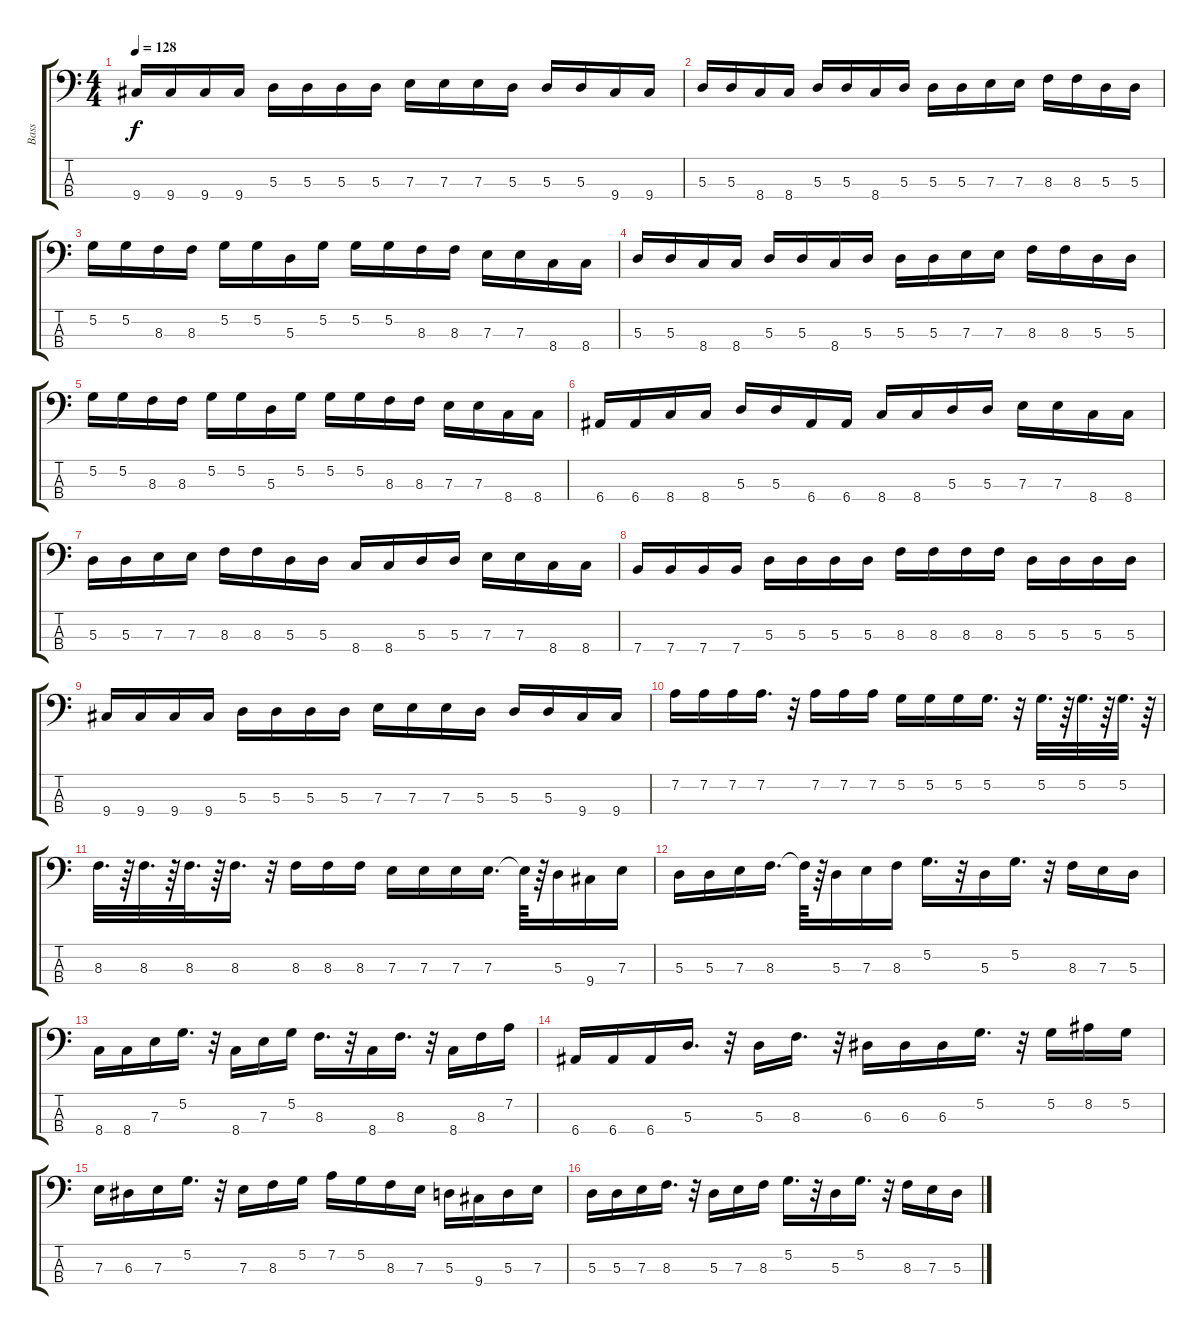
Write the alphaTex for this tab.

\track ("Bass" "Bass") {instrument electricbassfinger}
\staff {score tabs}
\tuning (G2 D2 A1 E1) {hide}
\ts (4 4)
\tempo 128
\clef f4
\ks c
9.4.16{dy f} 9.4.16 9.4.16 9.4.16 5.3.16 5.3.16 5.3.16 5.3.16 7.3.16 7.3.16 7.3.16 5.3.16 5.3.16 5.3.16 9.4.16 9.4.16 |
5.3.16 5.3.16 8.4.16 8.4.16 5.3.16 5.3.16 8.4.16 5.3.16 5.3.16 5.3.16 7.3.16 7.3.16 8.3.16 8.3.16 5.3.16 5.3.16 |
5.2.16 5.2.16 8.3.16 8.3.16 5.2.16 5.2.16 5.3.16 5.2.16 5.2.16 5.2.16 8.3.16 8.3.16 7.3.16 7.3.16 8.4.16 8.4.16 |
5.3.16 5.3.16 8.4.16 8.4.16 5.3.16 5.3.16 8.4.16 5.3.16 5.3.16 5.3.16 7.3.16 7.3.16 8.3.16 8.3.16 5.3.16 5.3.16 |
5.2.16 5.2.16 8.3.16 8.3.16 5.2.16 5.2.16 5.3.16 5.2.16 5.2.16 5.2.16 8.3.16 8.3.16 7.3.16 7.3.16 8.4.16 8.4.16 |
6.4.16 6.4.16 8.4.16 8.4.16 5.3.16 5.3.16 6.4.16 6.4.16 8.4.16 8.4.16 5.3.16 5.3.16 7.3.16 7.3.16 8.4.16 8.4.16 |
5.3.16 5.3.16 7.3.16 7.3.16 8.3.16 8.3.16 5.3.16 5.3.16 8.4.16 8.4.16 5.3.16 5.3.16 7.3.16 7.3.16 8.4.16 8.4.16 |
7.4.16 7.4.16 7.4.16 7.4.16 5.3.16 5.3.16 5.3.16 5.3.16 8.3.16 8.3.16 8.3.16 8.3.16 5.3.16 5.3.16 5.3.16 5.3.16 |
9.4.16 9.4.16 9.4.16 9.4.16 5.3.16 5.3.16 5.3.16 5.3.16 7.3.16 7.3.16 7.3.16 5.3.16 5.3.16 5.3.16 9.4.16 9.4.16 |
7.2.16 7.2.16 7.2.16 7.2.16{d} r.32 7.2.16 7.2.16 7.2.16 5.2.16 5.2.16 5.2.16 5.2.16{d} r.32 5.2.32{d} r.64 5.2.32{d} r.64 5.2.32{d} r.64 |
8.3.32{d} r.64 8.3.32{d} r.64 8.3.32{d} r.64 8.3.16{d} r.32 8.3.16 8.3.16 8.3.16 7.3.16 7.3.16 7.3.16 7.3.16{d} 7.3{t}.64 r.64 5.3.16 9.4.16 7.3.16 |
5.3.16 5.3.16 7.3.16 8.3.16{d} 8.3{t}.64 r.64 5.3.16 7.3.16 8.3.16 5.2.16{d} r.32 5.3.16 5.2.16{d} r.32 8.3.16 7.3.16 5.3.16 |
8.4.16 8.4.16 7.3.16 5.2.16{d} r.32 8.4.16 7.3.16 5.2.16 8.3.16{d} r.32 8.4.16 8.3.16{d} r.32 8.4.16 8.3.16 7.2.16 |
6.4.16 6.4.16 6.4.16 5.3.16{d} r.32 5.3.16 8.3.16{d} r.32 6.3.16 6.3.16 6.3.16 5.2.16{d} r.32 5.2.16 8.2.16 5.2.16 |
7.3.16 6.3.16 7.3.16 5.2.16{d} r.32 7.3.16 8.3.16 5.2.16 7.2.16 5.2.16 8.3.16 7.3.16 5.3.16 9.4.16 5.3.16 7.3.16 |
5.3.16 5.3.16 7.3.16 8.3.16{d} r.32 5.3.16 7.3.16 8.3.16 5.2.16{d} r.32 5.3.16 5.2.16{d} r.32 8.3.16 7.3.16 5.3.16
